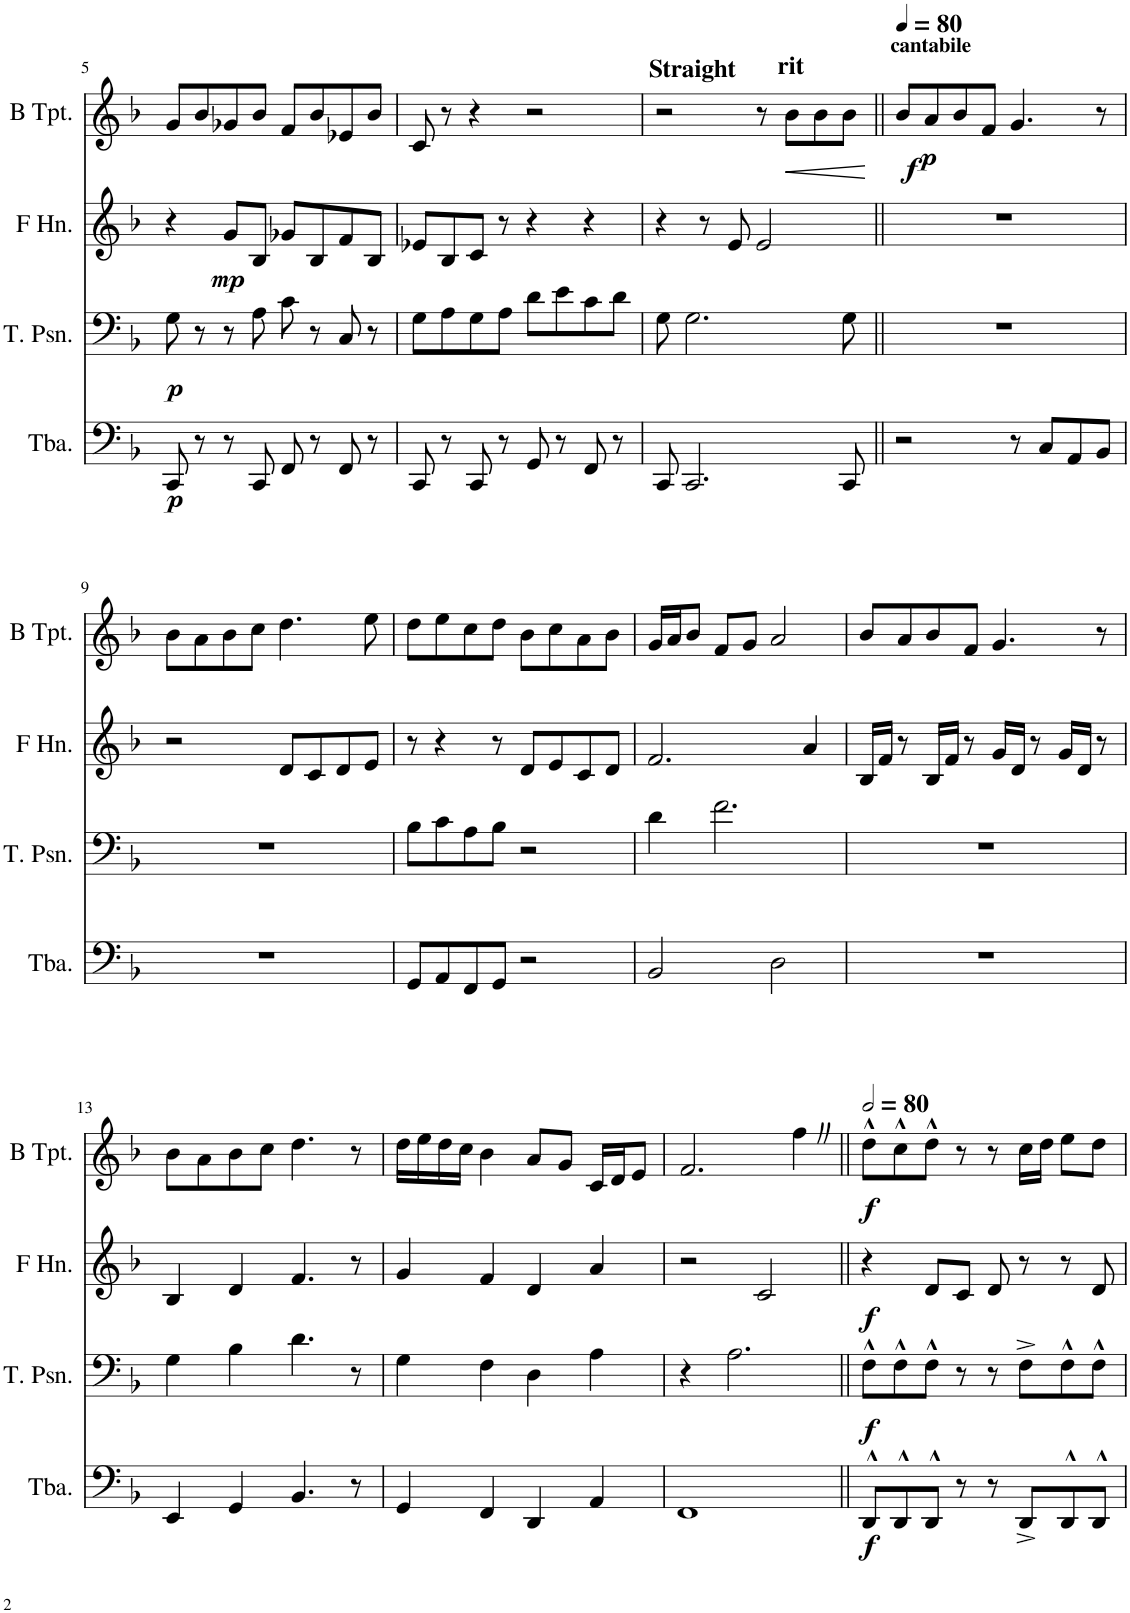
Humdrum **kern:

**kern	**dynam	**kern	**dynam	**kern	**dynam	**kern	**dynam
*part4	*part4	*part3	*part3	*part2	*part2	*part1	*part1
*staff4	*staff4	*staff3	*staff3	*staff2	*staff2	*staff1	*staff1
*I"Tuba	*	*I"Tenor Posaune	*	*I"Horn in F	*	*I"B Trompete	*
*I'Tba.	*	*I'T. Psn.	*	*	*	*I'B Tpt.	*
!!LO:PB:g=z
*clefF4	*	*clefF4	*	*clefG2	*	*clefG2	*
*	*	*	*	*ITrd4c7	*	*ITrd1c2	*
*k[b-]	*	*k[b-]	*	*k[b-]	*	*k[b-]	*
*M4/4	*	*M4/4	*	*M4/4	*	*M4/4	*
=5	=5	=5	=5	=5	=5	=5	=5
!	!LO:DY:b	!	!LO:DY:b	!	!	!	!
8CC/	p	8G\	p	4r	.	8g/L	.
8r	.	8r	.	.	.	8b-/	.
!	!	!	!	!	!LO:DY:b	!	!
8r	.	8r	.	8g/L	mp	8g-X/	.
8CC/	.	8A\	.	8B-/J	.	8b-/J	.
8FF/	.	8c\	.	8g-X/L	.	8f/L	.
8r	.	8r	.	8B-/	.	8b-/	.
8FF/	.	8C/	.	8f/	.	8e-X/	.
8r	.	8r	.	8B-/J	.	8b-/J	.
=6	=6	=6	=6	=6	=6	=6	=6
8CC/	.	8G\L	.	8e-X/L	.	8c/	.
8r	.	8A\	.	8B-/	.	8r	.
8CC/	.	8G\	.	8c/J	.	4r	.
8r	.	8A\J	.	8r	.	.	.
8GG/	.	8d\L	.	4r	.	2r	.
8r	.	8e\	.	.	.	.	.
8FF/	.	8c\	.	4r	.	.	.
8r	.	8d\J	.	.	.	.	.
=7	=7	=7	=7	=7	=7	=7	=7
8CC/	.	8G\	.	4r	.	2r	.
2.CC/	.	2.G\	.	.	.	.	.
.	.	.	.	8r	.	.	.
.	.	.	.	8e/	.	.	.
.	.	.	.	2e/	.	8r	.
!	!	!	!	!	!	!LO:TX:a:B:t=Straight	!
!	!	!	!	!	!	!	!LO:HP:b
.	.	.	.	.	.	8b-\L	<
!	!	!	!	!	!	!LO:TX:a:B:t=rit	!
.	.	.	.	.	.	8b-\	.
8CC/	.	8G\	.	.	.	8b-\J	.
.	.	.	.	.	.	.	[
=8||	=8||	=8||	=8||	=8||	=8||	=8||	=8||
*	*	*	*	*	*	*MM80	*
!	!	!	!	!	!	!LO:TX:a:B:t=cantabile	!
!	!	!	!	!	!	!	!LO:DY:b
2r	.	1r	.	1r	.	8b-/L	f
!	!	!	!	!	!	!	!LO:DY:b
.	.	.	.	.	.	8a/	p
.	.	.	.	.	.	8b-/	.
.	.	.	.	.	.	8f/J	.
8r	.	.	.	.	.	4.g/	.
8C/L	.	.	.	.	.	.	.
8AA/	.	.	.	.	.	.	.
8BB-/J	.	.	.	.	.	8r	.
!!LO:LB:g=z
=9	=9	=9	=9	=9	=9	=9	=9
1r	.	1r	.	2r	.	8b-\L	.
.	.	.	.	.	.	8a\	.
.	.	.	.	.	.	8b-\	.
.	.	.	.	.	.	8cc\J	.
.	.	.	.	8d/L	.	4.dd\	.
.	.	.	.	8c/	.	.	.
.	.	.	.	8d/	.	.	.
.	.	.	.	8e/J	.	8ee\	.
=10	=10	=10	=10	=10	=10	=10	=10
8GG/L	.	8B-\L	.	8r	.	8dd\L	.
8AA/	.	8c\	.	4r	.	8ee\	.
8FF/	.	8A\	.	.	.	8cc\	.
8GG/J	.	8B-\J	.	8r	.	8dd\J	.
2r	.	2r	.	8d/L	.	8b-\L	.
.	.	.	.	8e/	.	8cc\	.
.	.	.	.	8c/	.	8a\	.
.	.	.	.	8d/J	.	8b-\J	.
=11	=11	=11	=11	=11	=11	=11	=11
2BB-/	.	4d\	.	2.f/	.	16g/LL	.
.	.	.	.	.	.	16a/J	.
.	.	.	.	.	.	8b-/J	.
.	.	2.f\	.	.	.	8f/L	.
.	.	.	.	.	.	8g/J	.
2D\	.	.	.	.	.	2a/	.
.	.	.	.	4a/	.	.	.
=12	=12	=12	=12	=12	=12	=12	=12
1r	.	1r	.	16B-/LL	.	8b-/L	.
.	.	.	.	16f/JJ	.	.	.
.	.	.	.	8r	.	8a/	.
.	.	.	.	16B-/LL	.	8b-/	.
.	.	.	.	16f/JJ	.	.	.
.	.	.	.	8r	.	8f/J	.
.	.	.	.	16g/LL	.	4.g/	.
.	.	.	.	16d/JJ	.	.	.
.	.	.	.	8r	.	.	.
.	.	.	.	16g/LL	.	.	.
.	.	.	.	16d/JJ	.	.	.
.	.	.	.	8r	.	8r	.
!!LO:LB:g=z
=13	=13	=13	=13	=13	=13	=13	=13
4EE/	.	4G\	.	4B-/	.	8b-\L	.
.	.	.	.	.	.	8a\	.
4GG/	.	4B-\	.	4d/	.	8b-\	.
.	.	.	.	.	.	8cc\J	.
4.BB-/	.	4.d\	.	4.f/	.	4.dd\	.
8r	.	8r	.	8r	.	8r	.
=14	=14	=14	=14	=14	=14	=14	=14
4GG/	.	4G\	.	4g/	.	16dd\LL	.
.	.	.	.	.	.	16ee\	.
.	.	.	.	.	.	16dd\	.
.	.	.	.	.	.	16cc\JJ	.
4FF/	.	4F\	.	4f/	.	4b-\	.
4DD/	.	4D\	.	4d/	.	8a/L	.
.	.	.	.	.	.	8g/J	.
4AA/	.	4A\	.	4a/	.	16c/LL	.
.	.	.	.	.	.	16d/J	.
.	.	.	.	.	.	8e/J	.
=15	=15	=15	=15	=15	=15	=15	=15
1FF	.	4r	.	2r	.	2.f/	.
.	.	2.A\	.	.	.	.	.
.	.	.	.	2c/	.	.	.
.	.	.	.	.	.	4ffZ\	.
=16||	=16||	=16||	=16||	=16||	=16||	=16||	=16||
*	*	*	*	*	*	*MM160	*
!	!LO:DY:b	!	!LO:DY:b	!	!LO:DY:b	!	!LO:DY:b
8DD^^/L	f	8F^^\L	f	4r	f	8dd^^\L	f
8DD^^/	.	8F^^\	.	.	.	8cc^^\	.
8DD^^/J	.	8F^^\J	.	8d/L	.	8dd^^\J	.
8r	.	8r	.	8c/J	.	8r	.
8r	.	8r	.	8d/	.	8r	.
8DD^/L	.	8F^\L	.	8r	.	16cc\LL	.
.	.	.	.	.	.	16dd\JJ	.
8DD^^/	.	8F^^\	.	8r	.	8ee\L	.
8DD^^/J	.	8F^^\J	.	8d/	.	8dd\J	.
=	=	=	=	=	=	=	=
*-	*-	*-	*-	*-	*-	*-	*-
